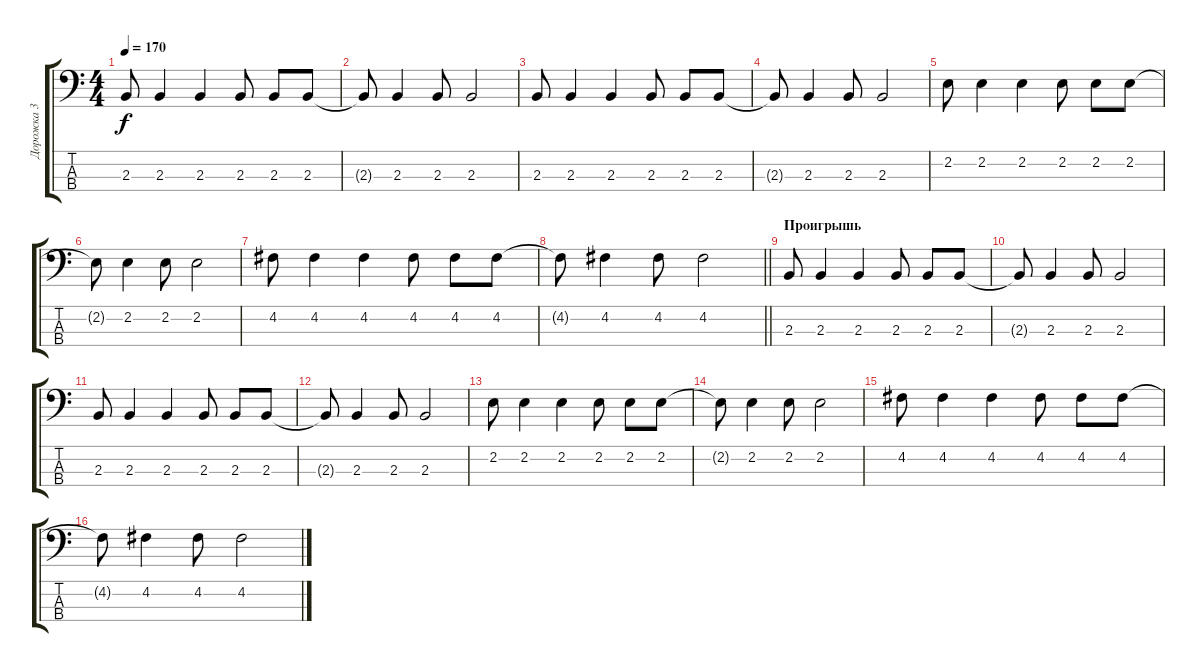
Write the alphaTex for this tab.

\track ("Дорожка 3" "Дорожка 3") {instrument electricbasspick}
\staff {score tabs}
\tuning (G2 D2 A1 E1) {hide}
\ts (4 4)
\tempo 170
\clef f4
\ks c
2.3.8{dy f} 2.3.4 2.3.4 2.3.8 2.3.8 2.3.8 |
2.3{t}.8 2.3.4 2.3.8 2.3.2 |
2.3.8 2.3.4 2.3.4 2.3.8 2.3.8 2.3.8 |
2.3{t}.8 2.3.4 2.3.8 2.3.2 |
2.2.8 2.2.4 2.2.4 2.2.8 2.2.8 2.2.8 |
2.2{t}.8 2.2.4 2.2.8 2.2.2 |
4.2.8 4.2.4 4.2.4 4.2.8 4.2.8 4.2.8 |
\barLineRight lightlight
4.2{t}.8 4.2.4 4.2.8 4.2.2 |
\section ("" "Проигрышь")
2.3.8 2.3.4 2.3.4 2.3.8 2.3.8 2.3.8 |
2.3{t}.8 2.3.4 2.3.8 2.3.2 |
2.3.8 2.3.4 2.3.4 2.3.8 2.3.8 2.3.8 |
2.3{t}.8 2.3.4 2.3.8 2.3.2 |
2.2.8 2.2.4 2.2.4 2.2.8 2.2.8 2.2.8 |
2.2{t}.8 2.2.4 2.2.8 2.2.2 |
4.2.8 4.2.4 4.2.4 4.2.8 4.2.8 4.2.8 |
4.2{t}.8 4.2.4 4.2.8 4.2.2
